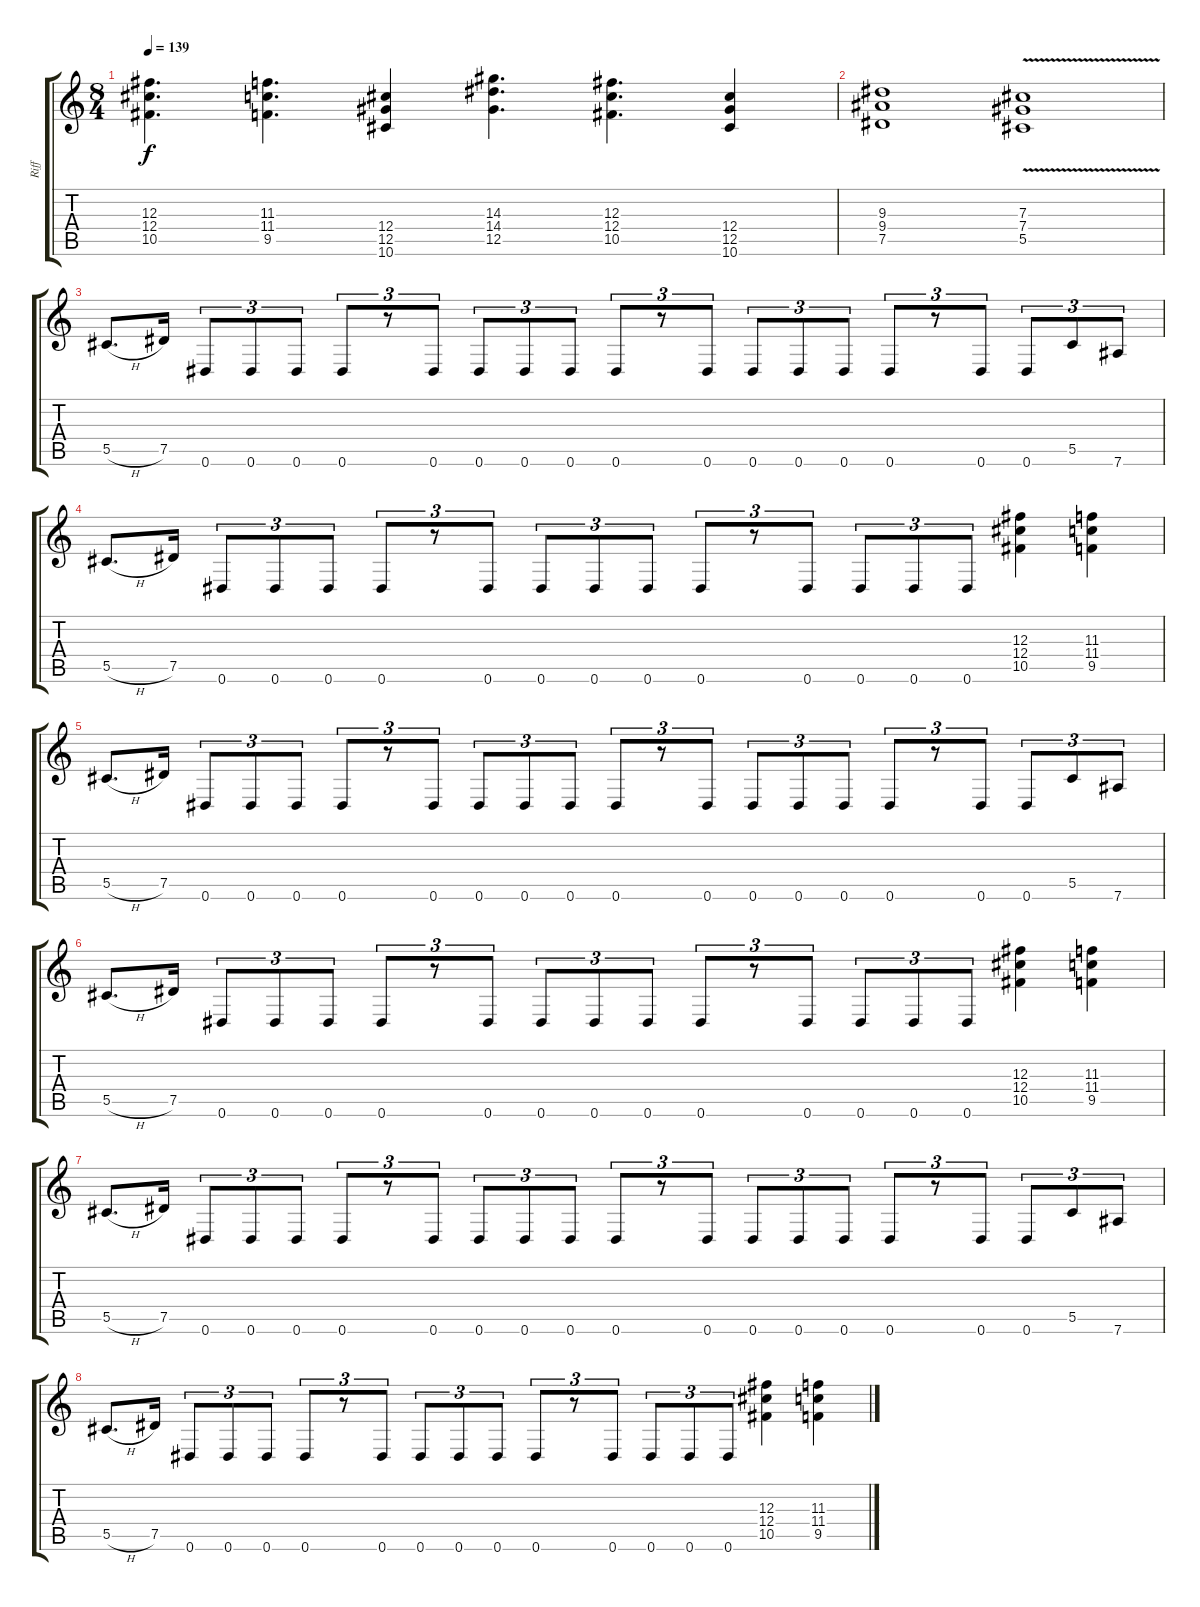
\track ("Riff" "Riff") {instrument distortionguitar}
\staff {score tabs}
\tuning (Eb4 Bb3 Gb3 Db3 Ab2 Eb2) {hide}
\ts (8 4)
\tempo 139
\clef g2
\ks c
(12.3 12.4 10.5).4{d dy f} (11.3 11.4 9.5).4{d} (12.4 12.5 10.6).4 (14.3 14.4 12.5).4{d} (12.3 12.4 10.5).4{d} (12.4 12.5 10.6).4 |
(9.3 9.4 7.5).1 (7.3 7.4{v} 5.5).1 |
5.5{h}.8{d} 7.5.16 0.6.8{tu (3 2)} 0.6.8{tu (3 2)} 0.6.8{tu (3 2)} 0.6.8{tu (3 2)} r.8{tu (3 2)} 0.6.8{tu (3 2)} 0.6.8{tu (3 2)} 0.6.8{tu (3 2)} 0.6.8{tu (3 2)} 0.6.8{tu (3 2)} r.8{tu (3 2)} 0.6.8{tu (3 2)} 0.6.8{tu (3 2)} 0.6.8{tu (3 2)} 0.6.8{tu (3 2)} 0.6.8{tu (3 2)} r.8{tu (3 2)} 0.6.8{tu (3 2)} 0.6.8{tu (3 2)} 5.5.8{tu (3 2)} 7.6.8{tu (3 2)} |
5.5{h}.8{d} 7.5.16 0.6.8{tu (3 2)} 0.6.8{tu (3 2)} 0.6.8{tu (3 2)} 0.6.8{tu (3 2)} r.8{tu (3 2)} 0.6.8{tu (3 2)} 0.6.8{tu (3 2)} 0.6.8{tu (3 2)} 0.6.8{tu (3 2)} 0.6.8{tu (3 2)} r.8{tu (3 2)} 0.6.8{tu (3 2)} 0.6.8{tu (3 2)} 0.6.8{tu (3 2)} 0.6.8{tu (3 2)} (12.3 12.4 10.5).4 (11.3 11.4 9.5).4 |
5.5{h}.8{d} 7.5.16 0.6.8{tu (3 2)} 0.6.8{tu (3 2)} 0.6.8{tu (3 2)} 0.6.8{tu (3 2)} r.8{tu (3 2)} 0.6.8{tu (3 2)} 0.6.8{tu (3 2)} 0.6.8{tu (3 2)} 0.6.8{tu (3 2)} 0.6.8{tu (3 2)} r.8{tu (3 2)} 0.6.8{tu (3 2)} 0.6.8{tu (3 2)} 0.6.8{tu (3 2)} 0.6.8{tu (3 2)} 0.6.8{tu (3 2)} r.8{tu (3 2)} 0.6.8{tu (3 2)} 0.6.8{tu (3 2)} 5.5.8{tu (3 2)} 7.6.8{tu (3 2)} |
5.5{h}.8{d} 7.5.16 0.6.8{tu (3 2)} 0.6.8{tu (3 2)} 0.6.8{tu (3 2)} 0.6.8{tu (3 2)} r.8{tu (3 2)} 0.6.8{tu (3 2)} 0.6.8{tu (3 2)} 0.6.8{tu (3 2)} 0.6.8{tu (3 2)} 0.6.8{tu (3 2)} r.8{tu (3 2)} 0.6.8{tu (3 2)} 0.6.8{tu (3 2)} 0.6.8{tu (3 2)} 0.6.8{tu (3 2)} (12.3 12.4 10.5).4 (11.3 11.4 9.5).4 |
5.5{h}.8{d} 7.5.16 0.6.8{tu (3 2)} 0.6.8{tu (3 2)} 0.6.8{tu (3 2)} 0.6.8{tu (3 2)} r.8{tu (3 2)} 0.6.8{tu (3 2)} 0.6.8{tu (3 2)} 0.6.8{tu (3 2)} 0.6.8{tu (3 2)} 0.6.8{tu (3 2)} r.8{tu (3 2)} 0.6.8{tu (3 2)} 0.6.8{tu (3 2)} 0.6.8{tu (3 2)} 0.6.8{tu (3 2)} 0.6.8{tu (3 2)} r.8{tu (3 2)} 0.6.8{tu (3 2)} 0.6.8{tu (3 2)} 5.5.8{tu (3 2)} 7.6.8{tu (3 2)} |
5.5{h}.8{d} 7.5.16 0.6.8{tu (3 2)} 0.6.8{tu (3 2)} 0.6.8{tu (3 2)} 0.6.8{tu (3 2)} r.8{tu (3 2)} 0.6.8{tu (3 2)} 0.6.8{tu (3 2)} 0.6.8{tu (3 2)} 0.6.8{tu (3 2)} 0.6.8{tu (3 2)} r.8{tu (3 2)} 0.6.8{tu (3 2)} 0.6.8{tu (3 2)} 0.6.8{tu (3 2)} 0.6.8{tu (3 2)} (12.3 12.4 10.5).4 (11.3 11.4 9.5).4
